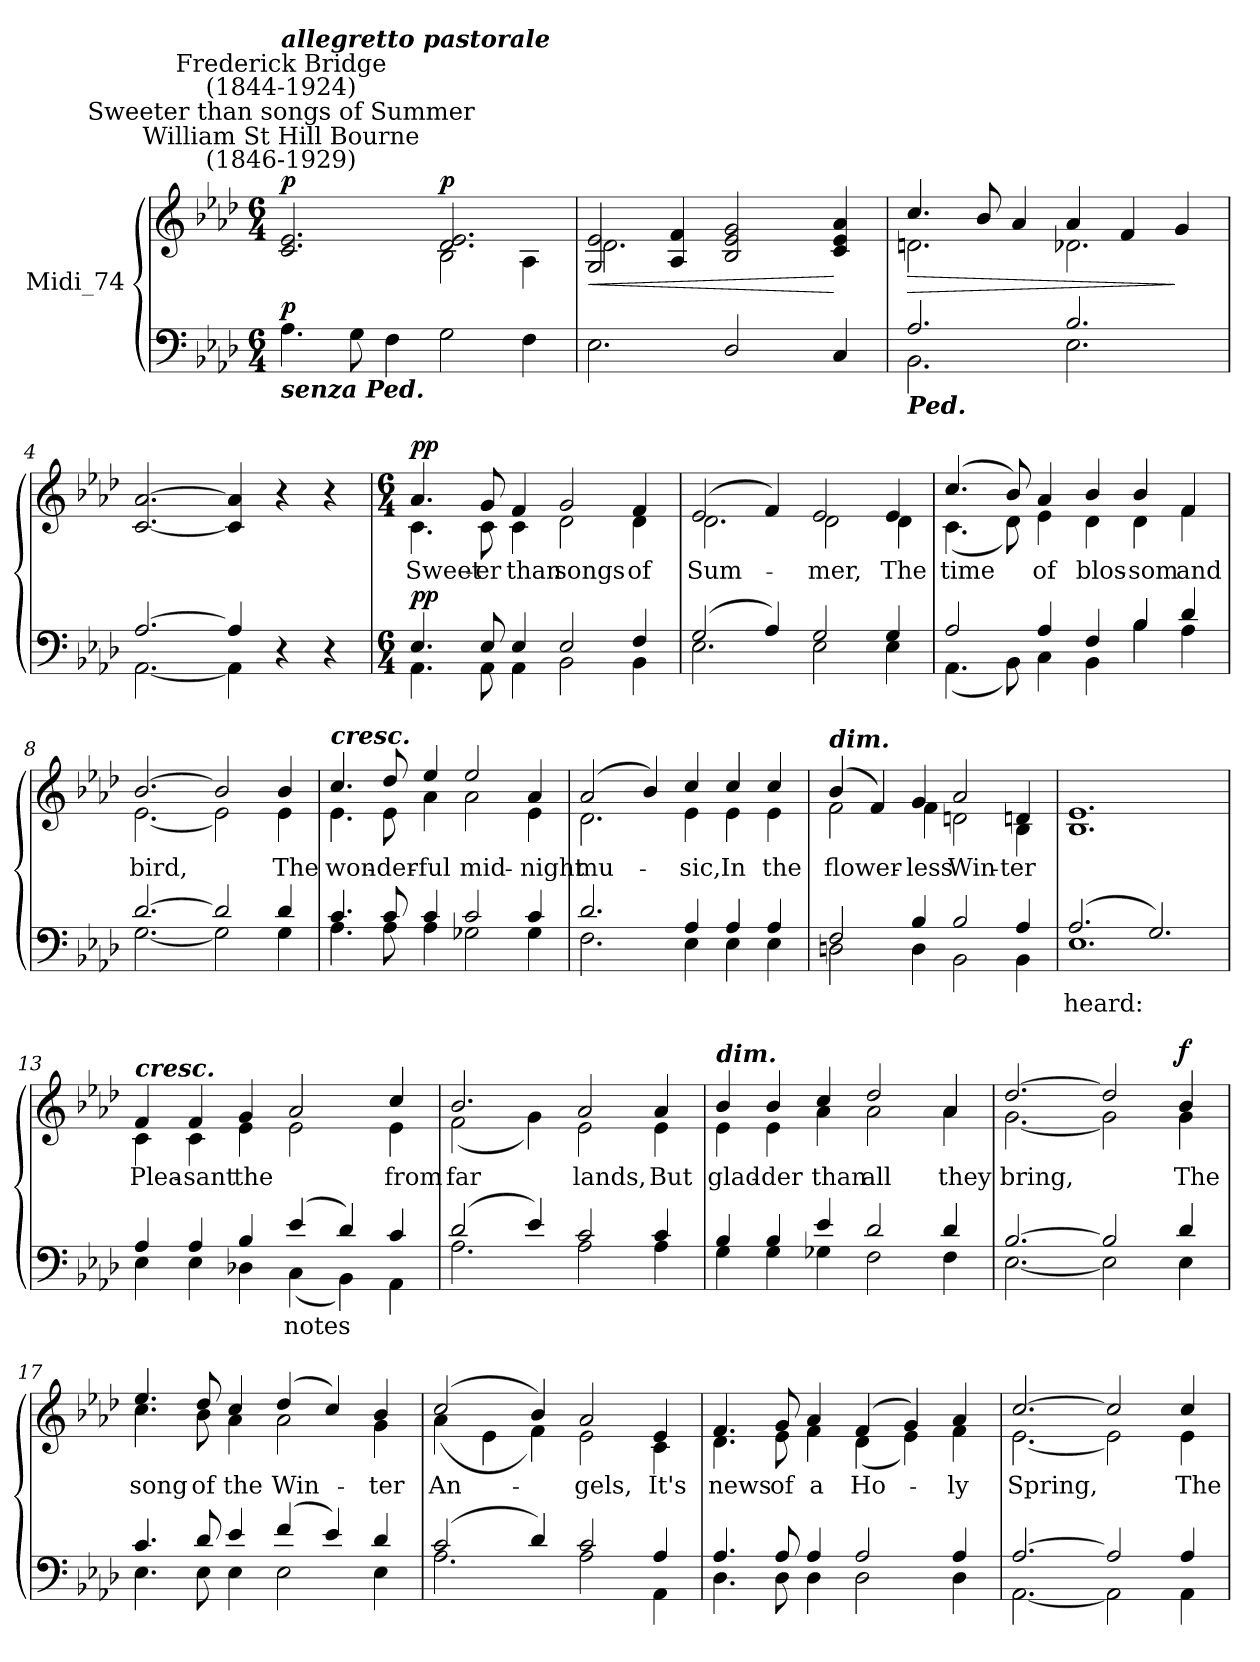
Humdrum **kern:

**kern	**text	**dynam	**kern	**text	**dynam
*part2	*part2	*part2	*part1	*part1	*part1
*staff2	*staff2	*staff2	*staff1	*staff1	*staff1
*I"Midi_74	*	*	*I"Midi_74	*	*
*clefF4	*	*	*clefG2	*	*
*k[b-e-a-d-]	*	*	*k[b-e-a-d-]	*	*
*A-:	*	*	*A-:	*	*
*M6/4	*	*	*M6/4	*	*
=1	=1	=1	=1	=1	=1
*^	*	*	*^	*	*
!	!	!	!	!LO:TX:a:cj:t=William St Hill Bourne\n(1846-1929)	!	!	!
!	!	!	!	!LO:TX:a:cj:t=Sweeter than songs of Summer	!	!	!
!	!	!	!	!LO:TX:a:cj:t=Frederick Bridge\n(1844-1924)	!	!	!
!	!	!	!	!LO:TX:a:Bi:t=allegretto pastorale	!	!	!
!LO:TX:b:Bi:t=senza Ped.	!	!	!	!	!	!	!
!	!	!	!LO:DY:b	!	!	!	!LO:DY:b
1.ryy	4.A-\	.	p	2.c/ 2.e-/	2.ryy	.	p
.	8G\	.	.	.	.	.	.
.	4F\	.	.	.	.	.	.
!	!	!	!	!	!	!	!LO:DY:b
.	2G\	.	.	2.d-/ 2.e-/	2B-\	.	p
.	4F\	.	.	.	4A-\	.	.
=2	=2	=2	=2	=2	=2	=2	=2
!	!	!	!	!	!	!	!LO:HP:b
1ryy	2.E-\	.	.	2G/ 2e-/	2.d-\	.	<
.	.	.	.	4A-/ 4f/	.	.	.
.	2D-/	.	.	2B-/ 2e-/ 2g/	2.ryy	.	.
4ryy	.	.	.	.	.	.	.
4ryy	4C/	.	.	4c/ 4e-/ 4a-/	.	.	[
=3	=3	=3	=3	=3	=3	=3	=3
!LO:TX:b:Bi:t=Ped.	!	!	!	!	!	!	!
!	!	!	!	!	!	!	!LO:HP:b
2.A-/	2.BB-\	.	.	4.cc/	2.dn\	.	>
.	.	.	.	8b-/	.	.	.
.	.	.	.	4a-/	.	.	.
2.B-/	2.E-\	.	.	4a-/	2.d-X\	.	.
.	.	.	.	4f/	.	.	.
.	.	.	.	4g/	.	.	]
=4	=4	=4	=4	=4	=4	=4	=4
[2.A-/	[2.AA-\	.	.	[2.c/ [2.a-/	1ryy	.	.
4A-/]	4AA-\]	.	.	4c/] 4a-/]	.	.	.
2ryy	4r	.	.	4r	4ryy	.	.
.	4r	.	.	4r	4ryy	.	.
!!LO:LB:g=z	!!
=5	=5	=5	=5	=5	=5	=5	=5
*M6/4	*	*	*	*M6/4	*	*	*
!	!	!	!LO:DY:b	!	!	!LO:LY:b	!
!	!	!	!LO:DY:n=1:b	!	!	!	!LO:DY:b
!	!	!	!	!	!	!	!LO:DY:n=1:b
4.E-/	4.AA-\	.	p p	4.a-/	4.c\	Sweet-	p p
!	!	!	!	!	!	!LO:LY:b	!
8E-/	8AA-\	.	.	8g/	8c\	-er	.
!	!	!	!	!	!	!LO:LY:b	!
4E-/	4AA-\	.	.	4f/	4c\	than	.
!	!	!	!	!	!	!LO:LY:b	!
2E-/	2BB-\	.	.	2g/	2d-\	songs	.
!	!	!	!	!	!	!LO:LY:b	!
4F/	4BB-\	.	.	4f/	4d-\	of	.
=6	=6	=6	=6	=6	=6	=6	=6
!	!	!	!	!	!	!LO:LY:b	!
(>2G/	2.E-\	.	.	(>2e-/	2.d-\	Sum-	.
4A-/)	.	.	.	4f/)	.	.	.
!	!	!	!	!	!	!LO:LY:b	!
2G/	2E-\	.	.	2e-/	2d-\	mer,	.
!	!	!	!	!	!	!LO:LY:b	!
4G/	4E-\	.	.	4e-/	4d-\	The	.
=7	=7	=7	=7	=7	=7	=7	=7
!	!	!	!	!	!	!LO:LY:b	!
2A-/	(<4.AA-\	.	.	(>4.cc/	(<4.c\	time	.
.	8BB-\)	.	.	8b-/)	8d-\)	.	.
!	!	!	!	!	!	!LO:LY:b	!
4A-/	4C\	.	.	4a-/	4e-\	of	.
!	!	!	!	!	!	!LO:LY:b	!
4F/	4BB-\	.	.	4b-/	4d-\	blos-	.
!	!	!	!	!	!	!LO:LY:b	!
4B-/	4B-\	.	.	4b-/	4d-\	-som	.
!	!	!	!	!	!	!LO:LY:b	!
4d-/	4A-\	.	.	4f/	4f\	and	.
=8	=8	=8	=8	=8	=8	=8	=8
!	!	!	!	!	!	!LO:LY:b	!
[2.d-/	[2.G\	.	.	[2.b-/	[2.e-\	bird,	.
2d-/]	2G\]	.	.	2b-/]	2e-\]	.	.
!	!	!	!	!	!	!LO:LY:b	!
4d-/	4G\	.	.	4b-/	4e-\	The	.
!!LO:LB:g=z	!!
=9	=9	=9	=9	=9	=9	=9	=9
!	!	!	!	!LO:TX:a:Bi:t=cresc.	!	!	!
!	!	!	!	!	!	!LO:LY:b	!
4.c/	4.A-\	.	.	4.cc/	4.e-\	won-	.
!	!	!	!	!	!	!LO:LY:b	!
8c/	8A-\	.	.	8dd-/	8e-\	-der-	.
!	!	!	!	!	!	!LO:LY:b	!
4c/	4A-\	.	.	4ee-/	4a-\	-ful	.
!	!	!	!	!	!	!LO:LY:b	!
2c/	2G-X\	.	.	2ee-/	2a-\	mid-	.
!	!	!	!	!	!	!LO:LY:b	!
4c/	4G-\	.	.	4a-/	4e-\	-night	.
=10	=10	=10	=10	=10	=10	=10	=10
!	!	!	!	!	!	!LO:LY:b	!
2.d-/	2.F\	.	.	(>2a-/	2.d-\	mu-	.
.	.	.	.	4b-/)	.	.	.
!	!	!	!	!	!	!LO:LY:b	!
4A-/	4E-\	.	.	4cc/	4e-\	sic,	.
!	!	!	!	!	!	!LO:LY:b	!
4A-/	4E-\	.	.	4cc/	4e-\	In	.
!	!	!	!	!	!	!LO:LY:b	!
4A-/	4E-\	.	.	4cc/	4e-\	the	.
=11	=11	=11	=11	=11	=11	=11	=11
!	!	!	!	!LO:TX:a:Bi:t=dim.	!	!	!
!	!	!	!	!	!	!LO:LY:b	!
2F/	2Dn\	.	.	(>4b-/	2f\	flower-	.
.	.	.	.	4f/)	.	.	.
!	!	!	!	!	!	!LO:LY:b	!
4B-/	4D\	.	.	4g/	4f\	less	.
!	!	!	!	!	!	!LO:LY:b	!
2B-/	2BB-\	.	.	2a-/	2dn\	Win-	.
!	!	!	!	!	!	!LO:LY:b	!
4A-/	4BB-\	.	.	4dn/	4B-\	-ter	.
=12	=12	=12	=12	=12	=12	=12	=12
!	!	!LO:LY:a	!	!	!	!	!
(>2.A-/	1.E-\	heard:	.	1.e-/	1.B-\	.	.
2.G/)	.	.	.	.	.	.	.
!!LO:LB:g=z	!!
=13	=13	=13	=13	=13	=13	=13	=13
!	!	!	!	!LO:TX:a:Bi:t=cresc.	!	!	!
!	!	!	!	!	!	!LO:LY:b	!
4A-/	4E-\	.	.	4f/	4c\	Plea-	.
!	!	!	!	!	!	!LO:LY:b	!
4A-/	4E-\	.	.	4f/	4c\	-sant	.
!	!	!	!	!	!	!LO:LY:b	!
4B-/	4D-X\	.	.	4g/	4e-\	the	.
!	!	!LO:LY:a	!	!	!	!	!
(>4e-/	(<4C\	notes	.	2a-/	2e-\	.	.
4d-/)	4BB-\)	.	.	.	.	.	.
!	!	!	!	!	!	!LO:LY:b	!
4c/	4AA-\	.	.	4cc/	4e-\	from	.
=14	=14	=14	=14	=14	=14	=14	=14
!	!	!	!	!	!	!LO:LY:b	!
(>2d-/	2.A-\	.	.	2.b-/	(<2f\	far	.
4e-/)	.	.	.	.	4g\)	.	.
!	!	!	!	!	!	!LO:LY:b	!
2c/	2A-\	.	.	2a-/	2e-\	lands,	.
!	!	!	!	!	!	!LO:LY:b	!
4c/	4A-\	.	.	4a-/	4e-\	But	.
=15	=15	=15	=15	=15	=15	=15	=15
!	!	!	!	!LO:TX:a:Bi:t=dim.	!	!	!
!	!	!	!	!	!	!LO:LY:b	!
4B-/	4G\	.	.	4b-/	4e-\	glad-	.
!	!	!	!	!	!	!LO:LY:b	!
4B-/	4G\	.	.	4b-/	4e-\	-der	.
!	!	!	!	!	!	!LO:LY:b	!
4e-/	4G-X\	.	.	4cc/	4a-\	than	.
!	!	!	!	!	!	!LO:LY:b	!
2d-/	2F\	.	.	2dd-/	2a-\	all	.
!	!	!	!	!	!	!LO:LY:b	!
4d-/	4F\	.	.	4a-/	4a-\	they	.
=16	=16	=16	=16	=16	=16	=16	=16
!	!	!	!	!	!	!LO:LY:b	!
[2.B-/	[2.E-\	.	.	[2.dd-/	[2.g\	bring,	.
2B-/]	2E-\]	.	.	2dd-/]	2g\]	.	.
!	!	!	!	!	!	!LO:LY:b	!LO:DY:b
4d-/	4E-\	.	.	4b-/	4g\	The	f
!!LO:LB:g=z	!!
=17	=17	=17	=17	=17	=17	=17	=17
!	!	!	!	!	!	!LO:LY:b	!
4.c/	4.E-\	.	.	4.ee-/	4.cc\	song	.
!	!	!	!	!	!	!LO:LY:b	!
8d-/	8E-\	.	.	8dd-/	8b-\	of	.
!	!	!	!	!	!	!LO:LY:b	!
4e-/	4E-\	.	.	4cc/	4a-\	the	.
!	!	!	!	!	!	!LO:LY:b	!
(>4f/	2E-\	.	.	(>4dd-/	2a-\	Win-	.
4e-/)	.	.	.	4cc/)	.	.	.
!	!	!	!	!	!	!LO:LY:b	!
4d-/	4E-\	.	.	4b-/	4g\	ter	.
=18	=18	=18	=18	=18	=18	=18	=18
!	!	!	!	!	!	!LO:LY:b	!
(>2c/	2.A-\	.	.	(>2cc/	(<4a-\	An-	.
.	.	.	.	.	4e-\	.	.
4d-/)	.	.	.	4b-/)	4f\)	.	.
!	!	!	!	!	!	!LO:LY:b	!
2c/	2A-\	.	.	2a-/	2e-\	gels,	.
!	!	!	!	!	!	!LO:LY:b	!
4A-/	4AA-\	.	.	4e-/	4c\	It's	.
=19	=19	=19	=19	=19	=19	=19	=19
!	!	!	!	!	!	!LO:LY:b	!
4.A-/	4.D-\	.	.	4.f/	4.d-\	news	.
!	!	!	!	!	!	!LO:LY:b	!
8A-/	8D-\	.	.	8g/	8e-\	of	.
!	!	!	!	!	!	!LO:LY:b	!
4A-/	4D-\	.	.	4a-/	4f\	a	.
!	!	!	!	!	!	!LO:LY:b	!
2A-/	2D-\	.	.	(>4f/	(<4d-\	Ho-	.
.	.	.	.	4g/)	4e-\)	.	.
!	!	!	!	!	!	!LO:LY:b	!
4A-/	4D-\	.	.	4a-/	4f\	ly	.
=20	=20	=20	=20	=20	=20	=20	=20
!	!	!	!	!	!	!LO:LY:b	!
[2.A-/	[2.AA-\	.	.	[2.cc/	[2.e-\	Spring,	.
2A-/]	2AA-\]	.	.	2cc/]	2e-\]	.	.
!	!	!	!	!	!	!LO:LY:b	!
4A-/	4AA-\	.	.	4cc/	4e-\	The	.
*v	*v	*	*	*	*	*	*
*	*	*	*v	*v	*	*
=	=	=	=	=	=
*-	*-	*-	*-	*-	*-
